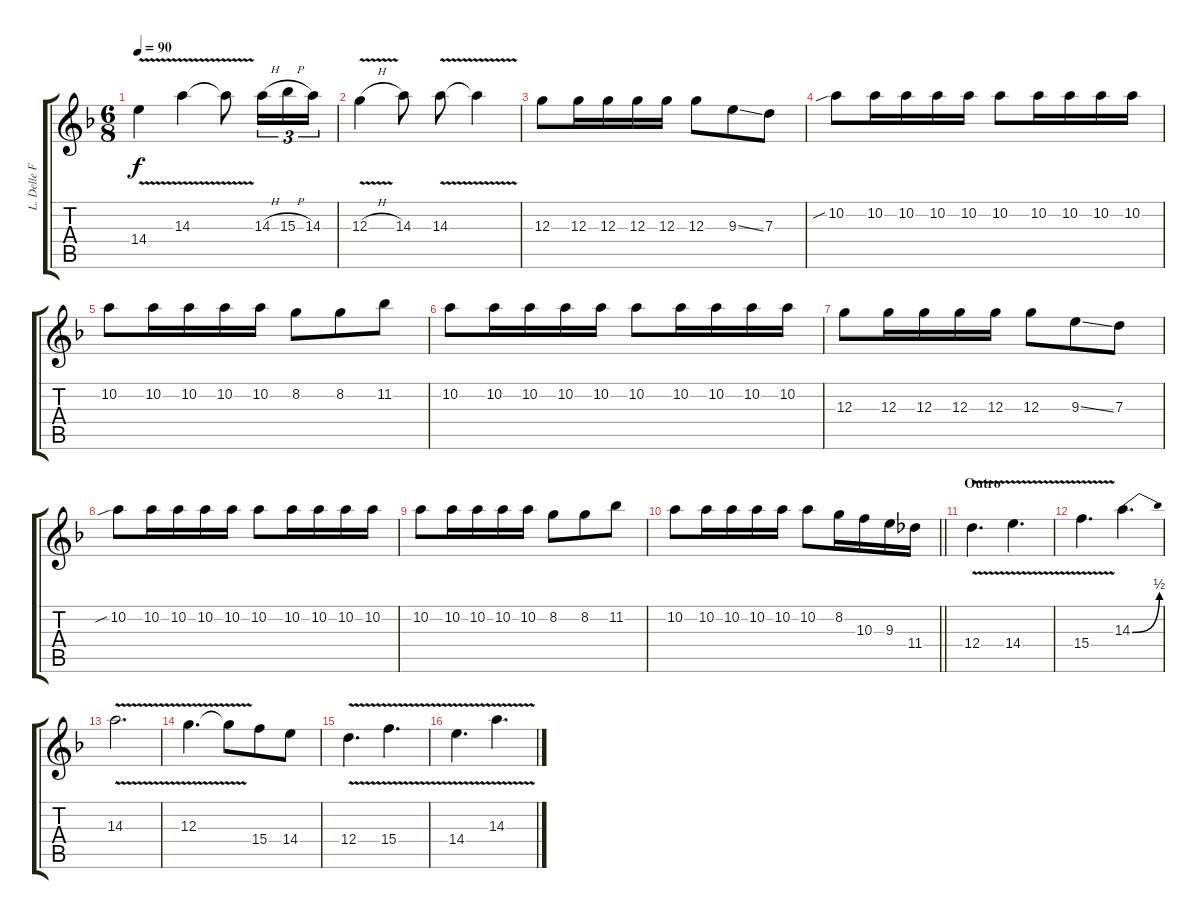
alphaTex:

\track ("L. Delle Fave (Guitar Lead)" "L. Delle F") {instrument overdrivenguitar}
\staff {score tabs}
\tuning (E4 B3 G3 D3 A2 E2) {hide}
\ts (6 8)
\tempo 90
\clef g2
\ks dminor
14.4{v}.4{dy f} 14.3{v}.4 14.3{t}.8 14.3{h}.16{tu (3 2)} 15.3{h}.16{tu (3 2)} 14.3.16{tu (3 2)} |
12.3{v h}.4 14.3.8 14.3{v}.8 14.3{t}.4 |
12.3.8 12.3.16 12.3.16 12.3.16 12.3.16 12.3.8 9.3{ss}.8 7.3.8 |
10.2{sib}.8 10.2.16 10.2.16 10.2.16 10.2.16 10.2.8 10.2.16 10.2.16 10.2.16 10.2.16 |
10.2.8 10.2.16 10.2.16 10.2.16 10.2.16 8.2.8 8.2.8 11.2.8 |
10.2.8 10.2.16 10.2.16 10.2.16 10.2.16 10.2.8 10.2.16 10.2.16 10.2.16 10.2.16 |
12.3.8 12.3.16 12.3.16 12.3.16 12.3.16 12.3.8 9.3{ss}.8 7.3.8 |
10.2{sib}.8 10.2.16 10.2.16 10.2.16 10.2.16 10.2.8 10.2.16 10.2.16 10.2.16 10.2.16 |
10.2.8 10.2.16 10.2.16 10.2.16 10.2.16 8.2.8 8.2.8 11.2.8 |
\barLineRight lightlight
10.2.8 10.2.16 10.2.16 10.2.16 10.2.16 10.2.8 8.2.16 10.3.16 9.3.16 11.4.16 |
\section ("" "Outro")
12.4{v}.4{d} 14.4{v}.4{d} |
15.4{v}.4{d} 14.3{be (bend 0 0 60 2)}.4{d} |
14.3{v}.2{d} |
12.3{v}.4{d} 12.3{t}.8 15.4.8 14.4.8 |
12.4{v}.4{d} 15.4{v}.4{d} |
14.4{v}.4{d} 14.3{v}.4{d}
